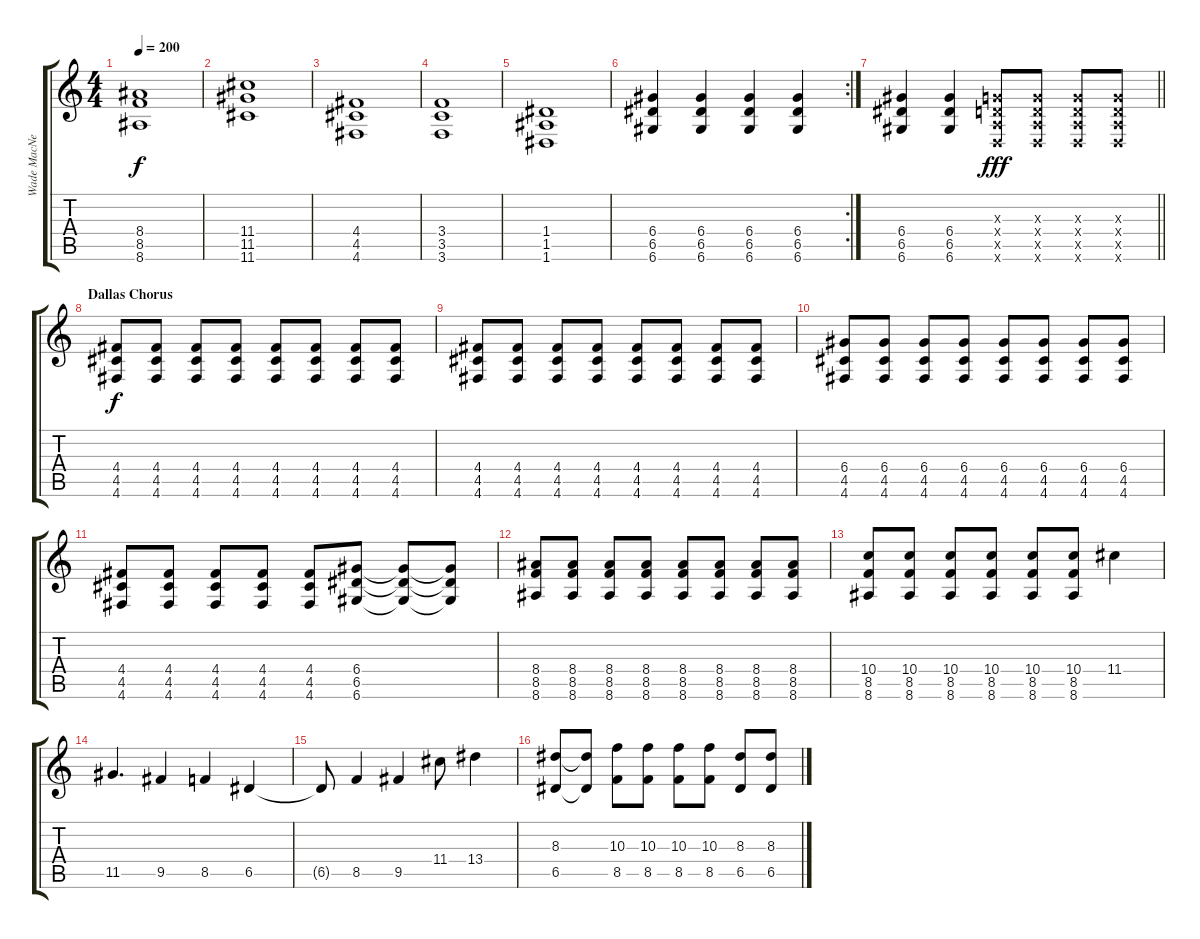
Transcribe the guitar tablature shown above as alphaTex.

\track ("Wade MacNeil" "Wade MacNe") {instrument distortionguitar}
\staff {score tabs}
\tuning (E4 B3 G3 D3 A2 D2) {hide}
\ts (4 4)
\tempo 200
\clef g2
\ks c
(8.4{t} 8.5{t} 8.6{t}).1{dy f} |
(11.4 11.5 11.6).1 |
(4.4 4.5 4.6).1 |
(3.4 3.5 3.6).1 |
(1.4 1.5 1.6).1 |
\rc 2
(6.4 6.5 6.6).4 (6.4 6.5 6.6).4 (6.4 6.5 6.6).4 (6.4 6.5 6.6).4 |
\barLineRight lightlight
(6.4 6.5 6.6).4 (6.4 6.5 6.6).4 (0.3{x} 0.4{x} 0.5{x} 0.6{x}).8{dy fff} (0.3{x} 0.4{x} 0.5{x} 0.6{x}).8 (0.3{x} 0.4{x} 0.5{x} 0.6{x}).8 (0.3{x} 0.4{x} 0.5{x} 0.6{x}).8 |
\section ("" "Dallas Chorus")
(4.4 4.5 4.6).8{dy f} (4.4 4.5 4.6).8 (4.4 4.5 4.6).8 (4.4 4.5 4.6).8 (4.4 4.5 4.6).8 (4.4 4.5 4.6).8 (4.4 4.5 4.6).8 (4.4 4.5 4.6).8 |
(4.4 4.5 4.6).8 (4.4 4.5 4.6).8 (4.4 4.5 4.6).8 (4.4 4.5 4.6).8 (4.4 4.5 4.6).8 (4.4 4.5 4.6).8 (4.4 4.5 4.6).8 (4.4 4.5 4.6).8 |
(6.4 4.5 4.6).8 (6.4 4.5 4.6).8 (6.4 4.5 4.6).8 (6.4 4.5 4.6).8 (6.4 4.5 4.6).8 (6.4 4.5 4.6).8 (6.4 4.5 4.6).8 (6.4 4.5 4.6).8 |
(4.4 4.5 4.6).8 (4.4 4.5 4.6).8 (4.4 4.5 4.6).8 (4.4 4.5 4.6).8 (4.4 4.5 4.6).8 (6.4 6.5 6.6).8 (6.4{t} 6.5{t} 6.6{t}).8 (6.4{t} 6.5{t} 6.6{t}).8 |
(8.4 8.5 8.6).8 (8.4 8.5 8.6).8 (8.4 8.5 8.6).8 (8.4 8.5 8.6).8 (8.4 8.5 8.6).8 (8.4 8.5 8.6).8 (8.4 8.5 8.6).8 (8.4 8.5 8.6).8 |
(10.4 8.5 8.6).8 (10.4 8.5 8.6).8 (10.4 8.5 8.6).8 (10.4 8.5 8.6).8 (10.4 8.5 8.6).8 (10.4 8.5 8.6).8 11.4.4 |
11.5.4{d} 9.5.4 8.5.4 6.5.4 |
6.5{t}.8 8.5.4 9.5.4 11.4.8 13.4.4 |
(8.3 6.5).8 (8.3{t} 6.5{t}).8 (10.3 8.5).8 (10.3 8.5).8 (10.3 8.5).8 (10.3 8.5).8 (8.3 6.5).8 (8.3 6.5).8
